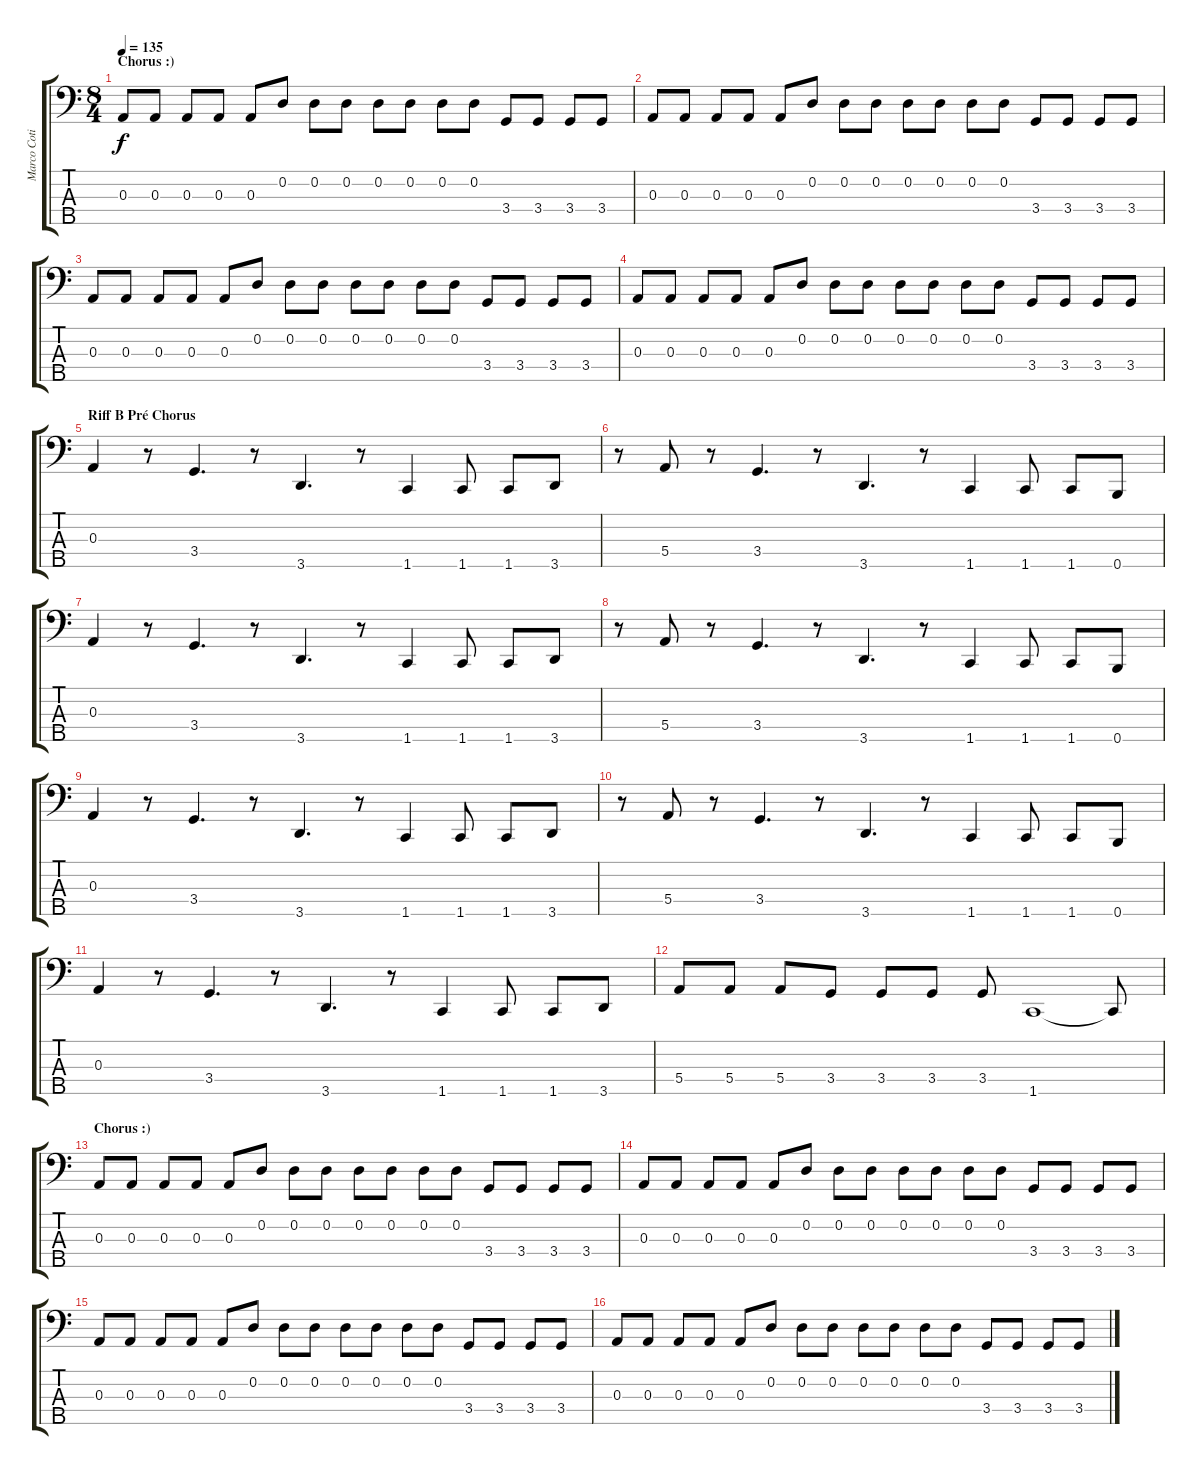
\track ("Marco Coti Zelati" "Marco Coti") {instrument electricbassfinger}
\staff {score tabs}
\tuning (G2 D2 A1 E1 B0) {hide}
\ts (8 4)
\section ("" "Chorus :)")
\tempo 135
\clef f4
\ks c
0.3.8{dy f} 0.3.8 0.3.8 0.3.8 0.3.8 0.2.8 0.2.8 0.2.8 0.2.8 0.2.8 0.2.8 0.2.8 3.4.8 3.4.8 3.4.8 3.4.8 |
0.3.8 0.3.8 0.3.8 0.3.8 0.3.8 0.2.8 0.2.8 0.2.8 0.2.8 0.2.8 0.2.8 0.2.8 3.4.8 3.4.8 3.4.8 3.4.8 |
0.3.8 0.3.8 0.3.8 0.3.8 0.3.8 0.2.8 0.2.8 0.2.8 0.2.8 0.2.8 0.2.8 0.2.8 3.4.8 3.4.8 3.4.8 3.4.8 |
0.3.8 0.3.8 0.3.8 0.3.8 0.3.8 0.2.8 0.2.8 0.2.8 0.2.8 0.2.8 0.2.8 0.2.8 3.4.8 3.4.8 3.4.8 3.4.8 |
\section ("" "Riff B Pré Chorus")
0.3.4 r.8 3.4.4{d} r.8 3.5.4{d} r.8 1.5.4 1.5.8 1.5.8 3.5.8 |
r.8 5.4.8 r.8 3.4.4{d} r.8 3.5.4{d} r.8 1.5.4 1.5.8 1.5.8 0.5.8 |
0.3.4 r.8 3.4.4{d} r.8 3.5.4{d} r.8 1.5.4 1.5.8 1.5.8 3.5.8 |
r.8 5.4.8 r.8 3.4.4{d} r.8 3.5.4{d} r.8 1.5.4 1.5.8 1.5.8 0.5.8 |
0.3.4 r.8 3.4.4{d} r.8 3.5.4{d} r.8 1.5.4 1.5.8 1.5.8 3.5.8 |
r.8 5.4.8 r.8 3.4.4{d} r.8 3.5.4{d} r.8 1.5.4 1.5.8 1.5.8 0.5.8 |
0.3.4 r.8 3.4.4{d} r.8 3.5.4{d} r.8 1.5.4 1.5.8 1.5.8 3.5.8 |
5.4.8 5.4.8 5.4.8 3.4.8 3.4.8 3.4.8 3.4.8 1.5.1 1.5{t}.8 |
\section ("" "Chorus :)")
0.3.8 0.3.8 0.3.8 0.3.8 0.3.8 0.2.8 0.2.8 0.2.8 0.2.8 0.2.8 0.2.8 0.2.8 3.4.8 3.4.8 3.4.8 3.4.8 |
0.3.8 0.3.8 0.3.8 0.3.8 0.3.8 0.2.8 0.2.8 0.2.8 0.2.8 0.2.8 0.2.8 0.2.8 3.4.8 3.4.8 3.4.8 3.4.8 |
0.3.8 0.3.8 0.3.8 0.3.8 0.3.8 0.2.8 0.2.8 0.2.8 0.2.8 0.2.8 0.2.8 0.2.8 3.4.8 3.4.8 3.4.8 3.4.8 |
0.3.8 0.3.8 0.3.8 0.3.8 0.3.8 0.2.8 0.2.8 0.2.8 0.2.8 0.2.8 0.2.8 0.2.8 3.4.8 3.4.8 3.4.8 3.4.8
